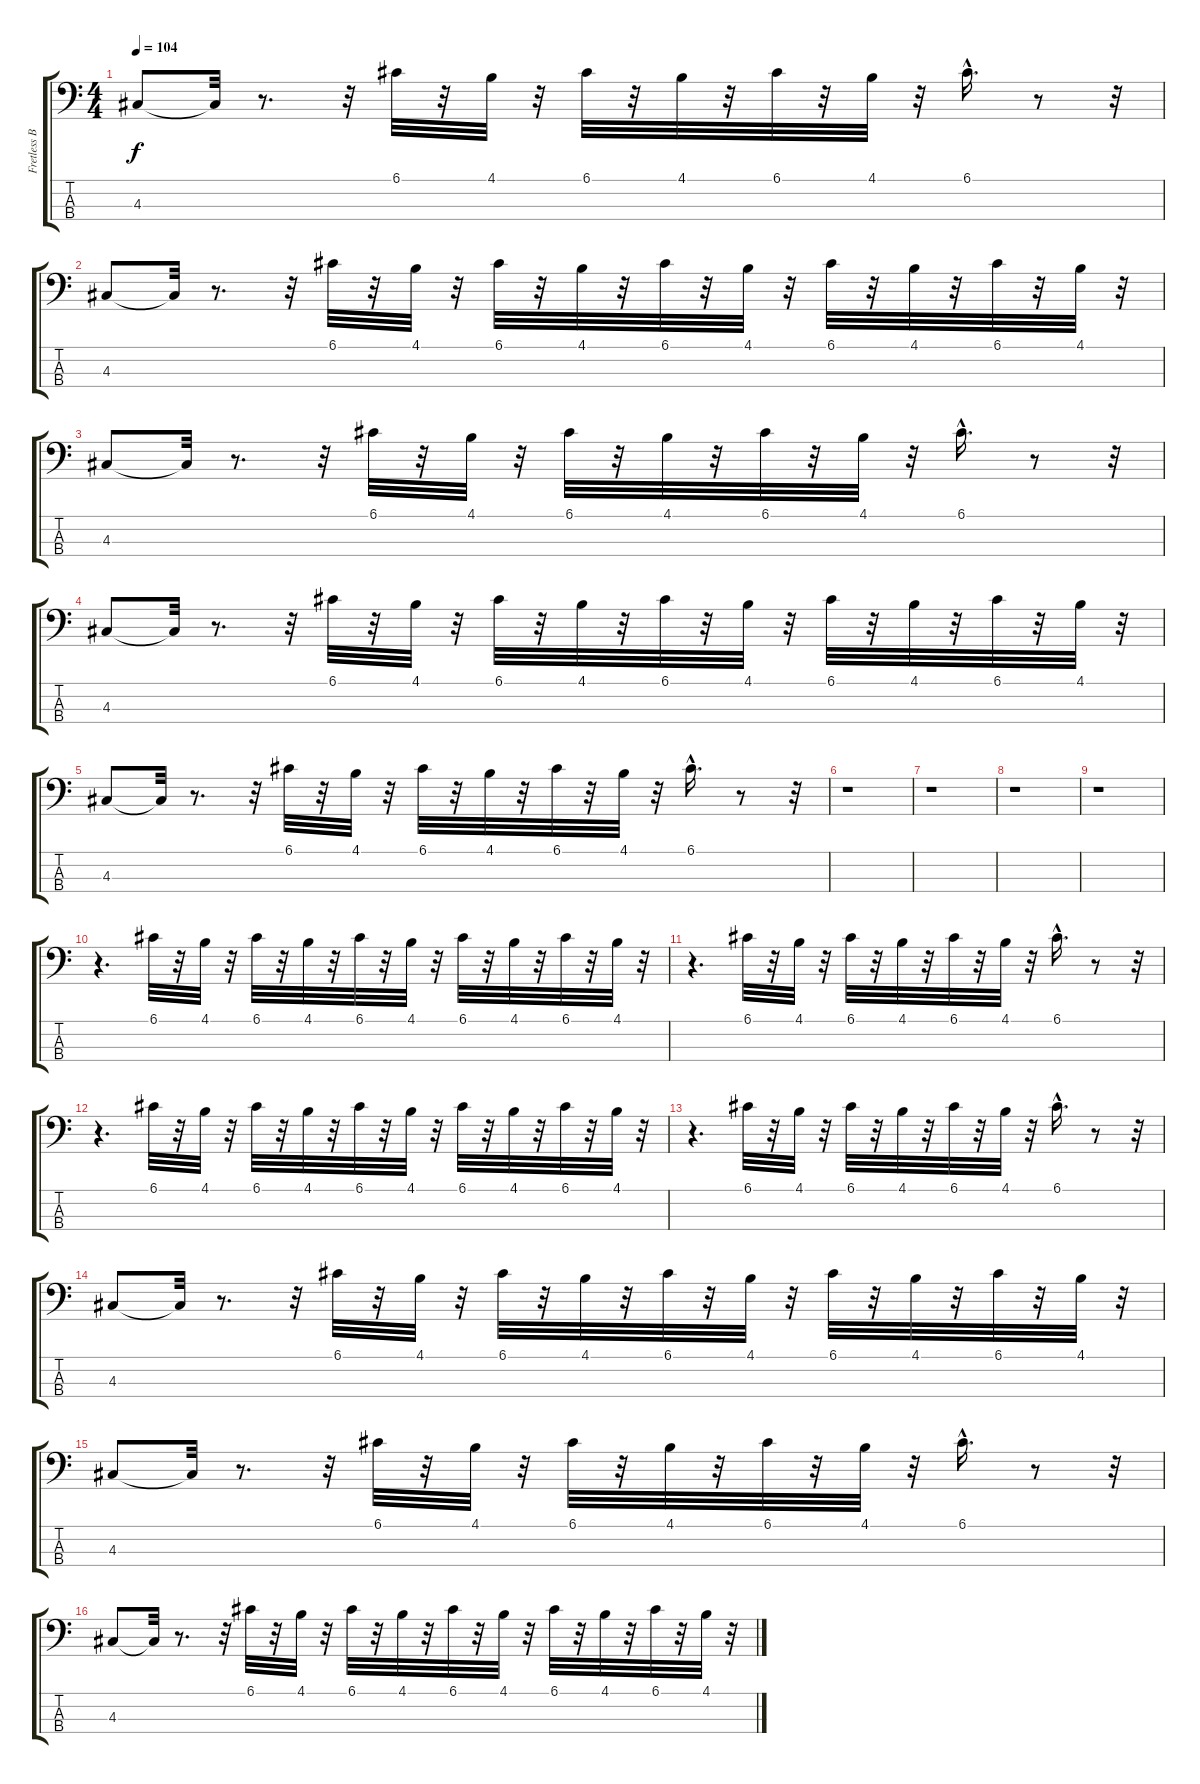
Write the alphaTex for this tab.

\track ("Fretless Bass - Les Claypool" "Fretless B") {instrument electricbassfinger}
\staff {score tabs}
\tuning (G2 D2 A1 E1) {hide}
\ts (4 4)
\tempo 104
\clef f4
\ks c
4.3.8{dy f} 4.3{t}.32 r.8{d} r.32 6.1.32 r.32 4.1.32 r.32 6.1.32 r.32 4.1.32 r.32 6.1.32 r.32 4.1.32 r.32 6.1{hac}.16{d} r.8 r.32 |
4.3.8 4.3{t}.32 r.8{d} r.32 6.1.32 r.32 4.1.32 r.32 6.1.32 r.32 4.1.32 r.32 6.1.32 r.32 4.1.32 r.32 6.1.32 r.32 4.1.32 r.32 6.1.32 r.32 4.1.32 r.32 |
4.3.8 4.3{t}.32 r.8{d} r.32 6.1.32 r.32 4.1.32 r.32 6.1.32 r.32 4.1.32 r.32 6.1.32 r.32 4.1.32 r.32 6.1{hac}.16{d} r.8 r.32 |
4.3.8 4.3{t}.32 r.8{d} r.32 6.1.32 r.32 4.1.32 r.32 6.1.32 r.32 4.1.32 r.32 6.1.32 r.32 4.1.32 r.32 6.1.32 r.32 4.1.32 r.32 6.1.32 r.32 4.1.32 r.32 |
4.3.8 4.3{t}.32 r.8{d} r.32 6.1.32 r.32 4.1.32 r.32 6.1.32 r.32 4.1.32 r.32 6.1.32 r.32 4.1.32 r.32 6.1{hac}.16{d} r.8 r.32 |
r.1 |
r.1 |
r.1 |
r.1 |
r.4{d} 6.1.32 r.32 4.1.32 r.32 6.1.32 r.32 4.1.32 r.32 6.1.32 r.32 4.1.32 r.32 6.1.32 r.32 4.1.32 r.32 6.1.32 r.32 4.1.32 r.32 |
r.4{d} 6.1.32 r.32 4.1.32 r.32 6.1.32 r.32 4.1.32 r.32 6.1.32 r.32 4.1.32 r.32 6.1{hac}.16{d} r.8 r.32 |
r.4{d} 6.1.32 r.32 4.1.32 r.32 6.1.32 r.32 4.1.32 r.32 6.1.32 r.32 4.1.32 r.32 6.1.32 r.32 4.1.32 r.32 6.1.32 r.32 4.1.32 r.32 |
r.4{d} 6.1.32 r.32 4.1.32 r.32 6.1.32 r.32 4.1.32 r.32 6.1.32 r.32 4.1.32 r.32 6.1{hac}.16{d} r.8 r.32 |
4.3.8 4.3{t}.32 r.8{d} r.32 6.1.32 r.32 4.1.32 r.32 6.1.32 r.32 4.1.32 r.32 6.1.32 r.32 4.1.32 r.32 6.1.32 r.32 4.1.32 r.32 6.1.32 r.32 4.1.32 r.32 |
4.3.8 4.3{t}.32 r.8{d} r.32 6.1.32 r.32 4.1.32 r.32 6.1.32 r.32 4.1.32 r.32 6.1.32 r.32 4.1.32 r.32 6.1{hac}.16{d} r.8 r.32 |
4.3.8 4.3{t}.32 r.8{d} r.32 6.1.32 r.32 4.1.32 r.32 6.1.32 r.32 4.1.32 r.32 6.1.32 r.32 4.1.32 r.32 6.1.32 r.32 4.1.32 r.32 6.1.32 r.32 4.1.32 r.32
